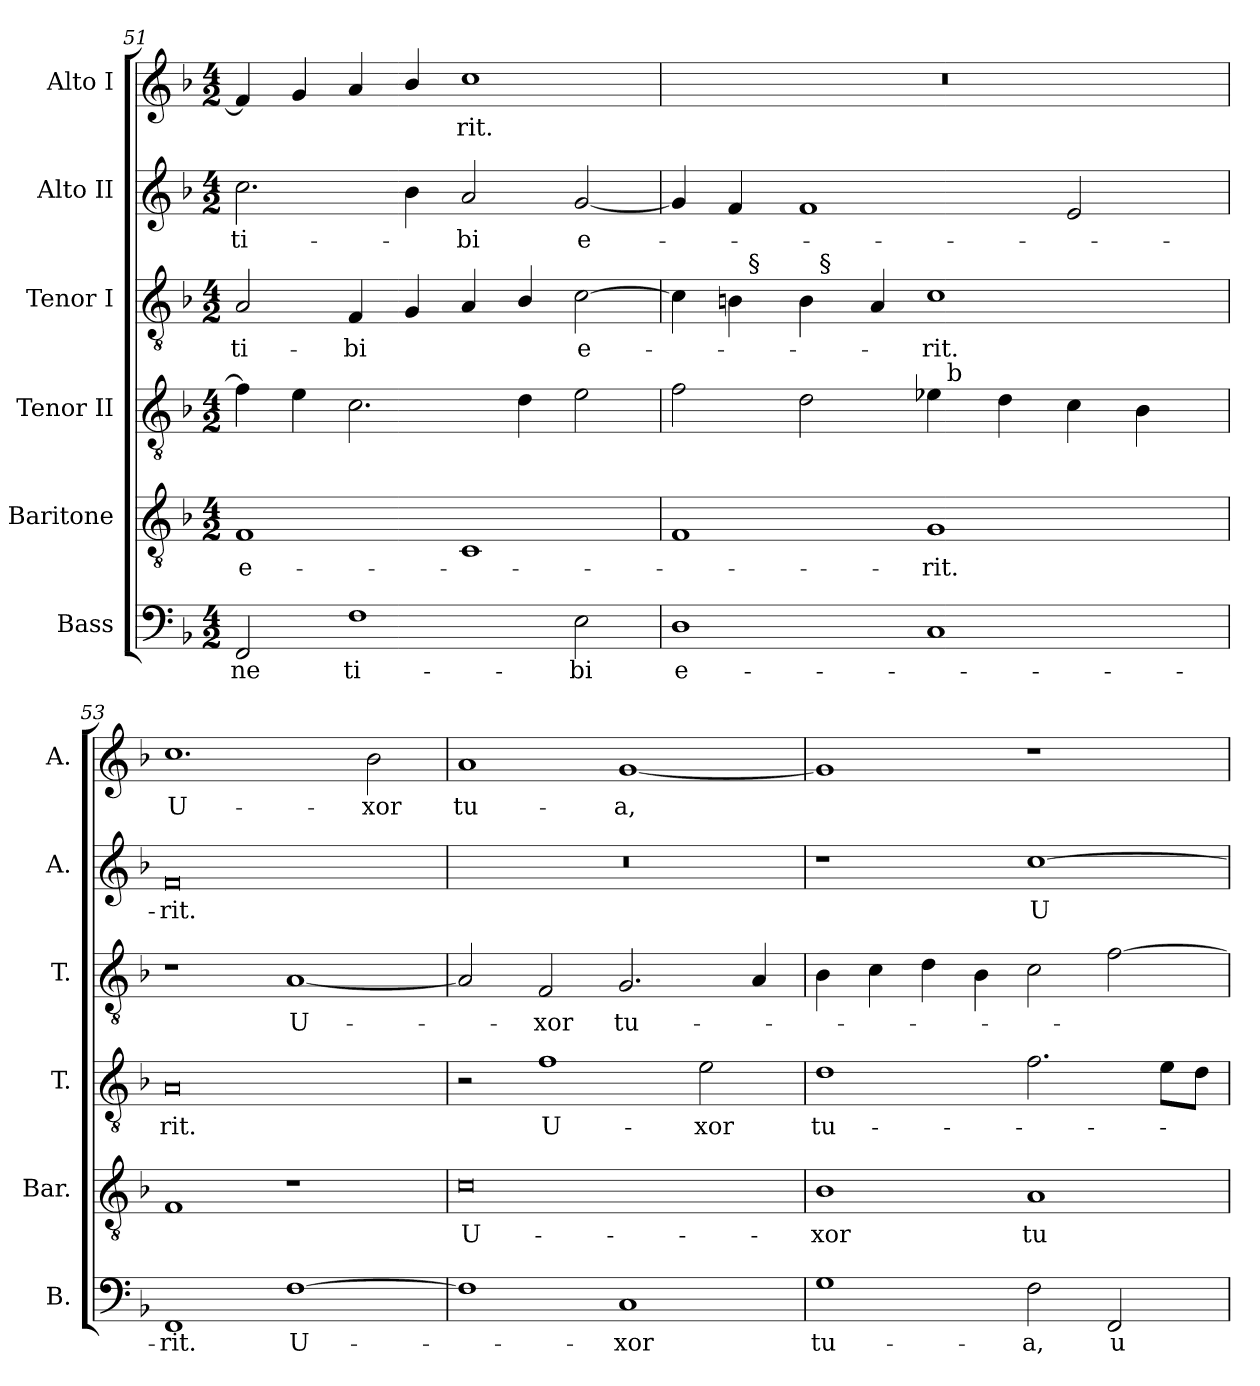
**kern	**text	**kern	**text	**kern	**text	**kern	**text	**kern	**text	**kern	**text
*part6	*part6	*part5	*part5	*part4	*part4	*part3	*part3	*part2	*part2	*part1	*part1
*staff6	*staff6	*staff5	*staff5	*staff4	*staff4	*staff3	*staff3	*staff2	*staff2	*staff1	*staff1
*I"Bass	*	*I"Baritone	*	*I"Tenor II	*	*I"Tenor I	*	*I"Alto II	*	*I"Alto I	*
*I'B.	*	*I'Bar.	*	*I'T.	*	*I'T.	*	*I'A.	*	*I'A.	*
!!LO:PB:g=z
*clefF4	*	*clefGv2	*	*clefGv2	*	*clefGv2	*	*clefG2	*	*clefG2	*
*	*	*ITrd7c12	*	*ITrd7c12	*	*ITrd7c12	*	*	*	*	*
*k[b-]	*	*k[b-]	*	*k[b-]	*	*k[b-]	*	*k[b-]	*	*k[b-]	*
*F:	*	*F:	*	*F:	*	*F:	*	*F:	*	*F:	*
*M4/2	*	*M4/2	*	*M4/2	*	*M4/2	*	*M4/2	*	*M4/2	*
=51	=51	=51	=51	=51	=51	=51	=51	=51	=51	=51	=51
!	!LO:LY:b:color=#000000	!	!	!	!	!	!	!	!	!	!
!	!	!	!LO:LY:b:color=#000000	!	!	!	!	!	!	!	!
!	!	!	!	!	!	!	!LO:LY:b:color=#000000	!	!	!	!
!	!	!	!	!	!	!	!	!	!LO:LY:b:color=#000000	!	!
2FFi/	-ne	1FFi	e-	4Fi\]	.	2AAi/	ti-	2.cci\	ti-	4fi/]	.
.	.	.	.	4Ei\	.	.	.	.	.	4gi/	.
!	!LO:LY:b:color=#000000	!	!	!	!	!	!	!	!	!	!
!	!	!	!	!	!	!	!LO:LY:b:color=#000000	!	!	!	!
1Fi	ti-	.	.	2.Ci\	.	4FFi/	-bi	.	.	4ai/	.
.	.	.	.	.	.	4GGi/	.	4b-i\	.	4b-i/	.
!	!	!	!	!	!	!	!	!	!LO:LY:b:color=#000000	!	!
!	!	!	!	!	!	!	!	!	!	!	!LO:LY:b:color=#000000
.	.	1CCi	.	.	.	4AAi/	.	2ai/	-bi	1cci	-rit.
.	.	.	.	4Di\	.	4BB-i/	.	.	.	.	.
!	!LO:LY:b:color=#000000	!	!	!	!	!	!	!	!	!	!
!	!	!	!	!	!	!	!LO:LY:b:color=#000000	!	!	!	!
!	!	!	!	!	!	!	!	!	!LO:LY:b:color=#000000	!	!
2Ei\	-bi	.	.	2Ei\	.	[>2Ci\	e-	[<2gi/	e-	.	.
=52	=52	=52	=52	=52	=52	=52	=52	=52	=52	=52	=52
!	!LO:LY:b:color=#000000	!	!	!	!	!	!	!	!	!LO:N:vis=1	!
*	*	*	*	*^	*	*^	*	*	*	*	*
*	*	*	*	*	*	*	*	*^	*	*	*	*	*
1Di	e-	1FFi	.	2Fi\	1ryy	.	4Ci\]	4ryy	2ryy	.	4gi/]	.	0r	.
.	.	.	.	.	.	.	4BBi\	32ryy	.	.	4fi/	.	.	.
.	.	.	.	.	.	.	.	256ryy	.	.	.	.	.	.
!	!	!	!	!	!	!	!	!LO:TX:a:t=§	!	!	!	!	!	!
.	.	.	.	.	.	.	.	1ryy	.	.	.	.	.	.
.	.	.	.	2Di\	.	.	4BBi\	.	32ryy	.	1fi	.	.	.
.	.	.	.	.	.	.	.	.	256ryy	.	.	.	.	.
!	!	!	!	!	!	!	!	!	!LO:TX:a:t=§	!	!	!	!	!
.	.	.	.	.	.	.	.	.	1ryy	.	.	.	.	.
.	.	.	.	.	.	.	4AAi/	.	.	.	.	.	.	.
!	!	!	!LO:LY:b:color=#000000	!	!	!	!	!	!	!	!	!	!	!
!	!	!	!	!	!	!	!	!	!	!LO:LY:b:color=#000000	!	!	!	!
1Ci	.	1GGi	-rit.	4E-i\	32ryy	.	1Ci	.	.	-rit.	.	.	.	.
.	.	.	.	.	256ryy	.	.	.	.	.	.	.	.	.
!	!	!	!	!	!LO:TX:a:t=b	!	!	!	!	!	!	!	!	!
.	.	.	.	.	2ryy	.	.	.	.	.	.	.	.	.
.	.	.	.	4Di\	.	.	.	.	.	.	.	.	.	.
.	.	.	.	.	.	.	.	2ryy	.	.	.	.	.	.
.	.	.	.	4Ci\	.	.	.	.	.	.	2ei/	.	.	.
.	.	.	.	.	4ryy	.	.	.	4ryy	.	.	.	.	.
.	.	.	.	4BB-i\	.	.	.	.	.	.	.	.	.	.
.	.	.	.	.	8ryy	.	.	8ryy	8ryy	.	.	.	.	.
.	.	.	.	.	16ryy	.	.	16ryy	16ryy	.	.	.	.	.
.	.	.	.	.	64..ryy	.	.	64..ryy	64..ryy	.	.	.	.	.
*	*	*	*	*v	*v	*	*	*	*	*	*	*	*	*
*	*	*	*	*	*	*v	*v	*v	*	*	*	*	*
=53	=53	=53	=53	=53	=53	=53	=53	=53	=53	=53	=53
*	*	*	*	*^	*	*^	*	*	*	*	*
*	*	*	*	*	*	*	*	*^	*	*	*	*	*
!	!LO:LY:b:color=#000000	!	!	!	!	!	!	!	!	!	!	!	!	!
*	*	*	*	*v	*v	*	*	*	*	*	*	*	*	*
*	*	*	*	*	*	*v	*v	*v	*	*	*	*	*
*	*	*	*	*^	*	*^	*	*	*	*	*
*	*	*	*	*	*	*	*	*^	*	*	*	*	*
!	!	!	!	!	!	!LO:LY:b:color=#000000	!	!	!	!	!	!	!	!
*	*	*	*	*v	*v	*	*	*	*	*	*	*	*	*
*	*	*	*	*	*	*v	*v	*v	*	*	*	*	*
*	*	*	*	*^	*	*^	*	*	*	*	*
*	*	*	*	*	*	*	*	*^	*	*	*	*	*
!	!	!	!	!	!	!	!	!	!	!	!	!LO:LY:b:color=#000000	!	!
*	*	*	*	*v	*v	*	*	*	*	*	*	*	*	*
*	*	*	*	*	*	*v	*v	*v	*	*	*	*	*
*	*	*	*	*^	*	*^	*	*	*	*	*
*	*	*	*	*	*	*	*	*^	*	*	*	*	*
!	!	!	!	!	!	!	!	!	!	!	!	!	!	!LO:LY:b:color=#000000
*	*	*	*	*v	*v	*	*	*	*	*	*	*	*	*
*	*	*	*	*	*	*v	*v	*v	*	*	*	*	*
1FFi	-rit.	1FFi	.	0AAi	-rit.	1r	.	0fi	-rit.	1.cci	U-
!	!LO:LY:b:color=#000000	!	!	!	!	!	!	!	!	!	!
!	!	!	!	!	!	!	!LO:LY:b:color=#000000	!	!	!	!
[>1Fi	U-	1r	.	.	.	[<1AAi	U-	.	.	.	.
!	!	!	!	!	!	!	!	!	!	!	!LO:LY:b:color=#000000
.	.	.	.	.	.	.	.	.	.	2b-i\	-xor
=54	=54	=54	=54	=54	=54	=54	=54	=54	=54	=54	=54
!	!	!	!LO:LY:b:color=#000000	!	!	!	!	!LO:N:vis=1	!	!	!
!	!	!	!	!	!	!	!	!	!	!	!LO:LY:b:color=#000000
1Fi]	.	0Ci	U-	2r	.	2AAi/]	.	0r	.	1ai	tu-
!	!	!	!	!	!LO:LY:b:color=#000000	!	!	!	!	!	!
!	!	!	!	!	!	!	!LO:LY:b:color=#000000	!	!	!	!
.	.	.	.	1Fi	U-	2FFi/	-xor	.	.	.	.
!	!LO:LY:b:color=#000000	!	!	!	!	!	!	!	!	!	!
!	!	!	!	!	!	!	!LO:LY:b:color=#000000	!	!	!	!
!	!	!	!	!	!	!	!	!	!	!	!LO:LY:b:color=#000000
1Ci	-xor	.	.	.	.	2.GGi/	tu-	.	.	[<1gi	-a,
!	!	!	!	!	!LO:LY:b:color=#000000	!	!	!	!	!	!
.	.	.	.	2Ei\	-xor	.	.	.	.	.	.
.	.	.	.	.	.	4AAi/	.	.	.	.	.
=55	=55	=55	=55	=55	=55	=55	=55	=55	=55	=55	=55
!	!LO:LY:b:color=#000000	!	!	!	!	!	!	!	!	!	!
!	!	!	!LO:LY:b:color=#000000	!	!	!	!	!	!	!	!
!	!	!	!	!	!LO:LY:b:color=#000000	!	!	!	!	!	!
1Gi	tu-	1BB-i	-xor	1Di	tu-	4BB-i\	.	1r	.	1gi]	.
.	.	.	.	.	.	4Ci\	.	.	.	.	.
.	.	.	.	.	.	4Di\	.	.	.	.	.
.	.	.	.	.	.	4BB-i\	.	.	.	.	.
!	!LO:LY:b:color=#000000	!	!	!	!	!	!	!	!	!	!
!	!	!	!LO:LY:b:color=#000000	!	!	!	!	!	!	!	!
!	!	!	!	!	!	!	!	!	!LO:LY:b:color=#000000	!	!
2Fi\	-a,	1AAi	tu-	2.Fi\	.	2Ci\	.	[>1cci	U-	1r	.
!	!LO:LY:b:color=#000000	!	!	!	!	!	!	!	!	!	!
2FFi/	u-	.	.	.	.	[>2Fi\	.	.	.	.	.
.	.	.	.	8Ei\L	.	.	.	.	.	.	.
.	.	.	.	8Di\J	.	.	.	.	.	.	.
=	=	=	=	=	=	=	=	=	=	=	=
*-	*-	*-	*-	*-	*-	*-	*-	*-	*-	*-	*-
